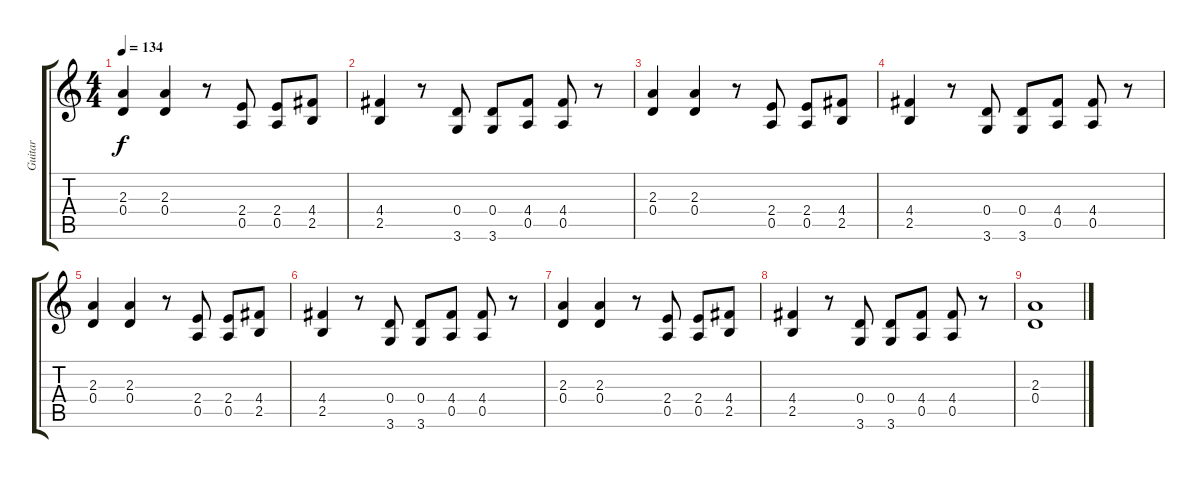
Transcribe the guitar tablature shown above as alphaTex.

\track ("Guitar" "Guitar") {instrument distortionguitar}
\staff {score tabs}
\tuning (E4 B3 G3 D3 A2 E2) {hide}
\ts (4 4)
\tempo 134
\clef g2
\ks c
(2.3 0.4).4{dy f} (2.3 0.4).4 r.8 (2.4 0.5).8 (2.4 0.5).8 (4.4 2.5).8 |
(4.4 2.5).4 r.8 (0.4 3.6).8 (0.4 3.6).8 (4.4 0.5).8 (4.4 0.5).8 r.8 |
(2.3 0.4).4 (2.3 0.4).4 r.8 (2.4 0.5).8 (2.4 0.5).8 (4.4 2.5).8 |
(4.4 2.5).4 r.8 (0.4 3.6).8 (0.4 3.6).8 (4.4 0.5).8 (4.4 0.5).8 r.8 |
(2.3 0.4).4 (2.3 0.4).4 r.8 (2.4 0.5).8 (2.4 0.5).8 (4.4 2.5).8 |
(4.4 2.5).4 r.8 (0.4 3.6).8 (0.4 3.6).8 (4.4 0.5).8 (4.4 0.5).8 r.8 |
(2.3 0.4).4 (2.3 0.4).4 r.8 (2.4 0.5).8 (2.4 0.5).8 (4.4 2.5).8 |
(4.4 2.5).4 r.8 (0.4 3.6).8 (0.4 3.6).8 (4.4 0.5).8 (4.4 0.5).8 r.8 |
(2.3 0.4).1
